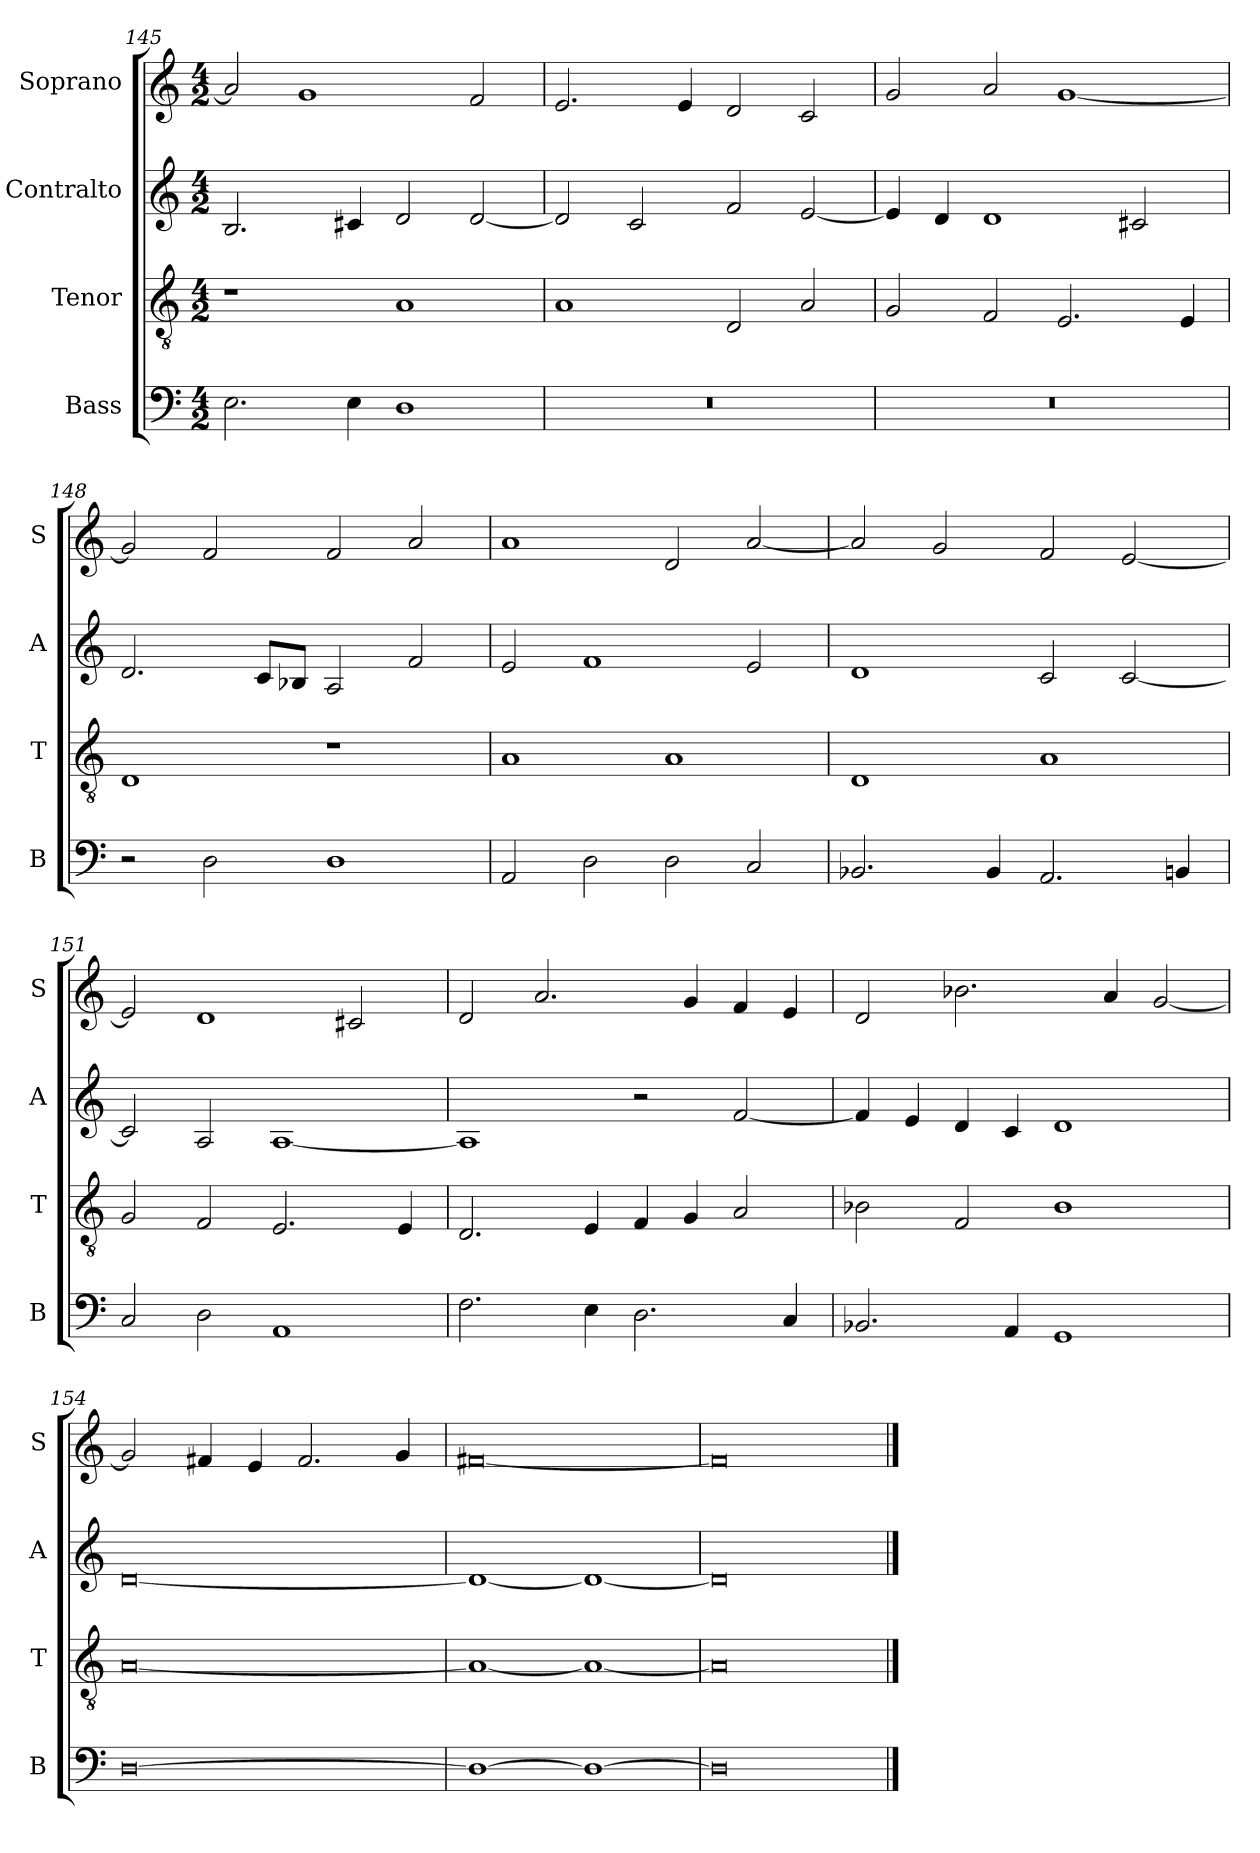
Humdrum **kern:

**kern	**kern	**kern	**kern
*part4	*part3	*part2	*part1
*staff4	*staff3	*staff2	*staff1
*I"Bass	*I"Tenor	*I"Contralto	*I"Soprano
*I'B	*I'T	*I'A	*I'S
*clefF4	*clefGv2	*clefG2	*clefG2
*k[]	*k[]	*k[]	*k[]
*D:dor	*D:dor	*D:dor	*D:dor
*M4/2	*M4/2	*M4/2	*M4/2
=145	=145	=145	=145
2.E	1r	2.B	2a]
.	.	.	1g
4E	.	4c#X	.
1D	1A	2d	.
.	.	[2d	2f
=146	=146	=146	=146
0r	1A	2d]	2.e
.	.	2c	.
.	.	.	4e
.	2D	2f	2d
.	2A	[2e	2c
=147	=147	=147	=147
0r	2G	4e]	2g
.	.	4d	.
.	2F	1d	2a
.	2.E	.	[1g
.	.	2c#X	.
.	4E	.	.
=148	=148	=148	=148
2r	1D	2.d	2g]
2D	.	.	2f
.	.	8c/L	.
.	.	8B-X/J	.
1D	1r	2A	2f
.	.	2f	2a
=149	=149	=149	=149
2AA	1A	2e	1a
2D	.	1f	.
2D	1A	.	2d
2C	.	2e	[2a
=150	=150	=150	=150
2.BB-X	1D	1d	2a]
.	.	.	2g
4BB-	.	.	.
2.AA	1A	2c	2f
.	.	[2c	[2e
4BBn	.	.	.
=151	=151	=151	=151
2C	2G	2c]	2e]
2D	2F	2A	1d
1AA	2.E	[1A	.
.	.	.	2c#X
.	4E	.	.
=152	=152	=152	=152
2.F	2.D	1A]	2d
.	.	.	2.a
4E	4E	.	.
2.D	4F	2r	.
.	4G	.	4g
.	2A	[2f	4f
4C	.	.	4e
=153	=153	=153	=153
2.BB-X	2B-X	4f]	2d
.	.	4e	.
.	2F	4d	2.b-X
4AA	.	4c	.
1GG	1B-	1d	.
.	.	.	4a
.	.	.	[2g
=154	=154	=154	=154
[0D	[0A	[0d	2g]
.	.	.	4f#X
.	.	.	4e
.	.	.	2.f#
.	.	.	4g
=155	=155	=155	=155
1D_	1A_	1d_	[0f#X
1D_	1A_	1d_	.
=156	=156	=156	=156
0D]	0A]	0d]	0f#]
==	==	==	==
*-	*-	*-	*-
